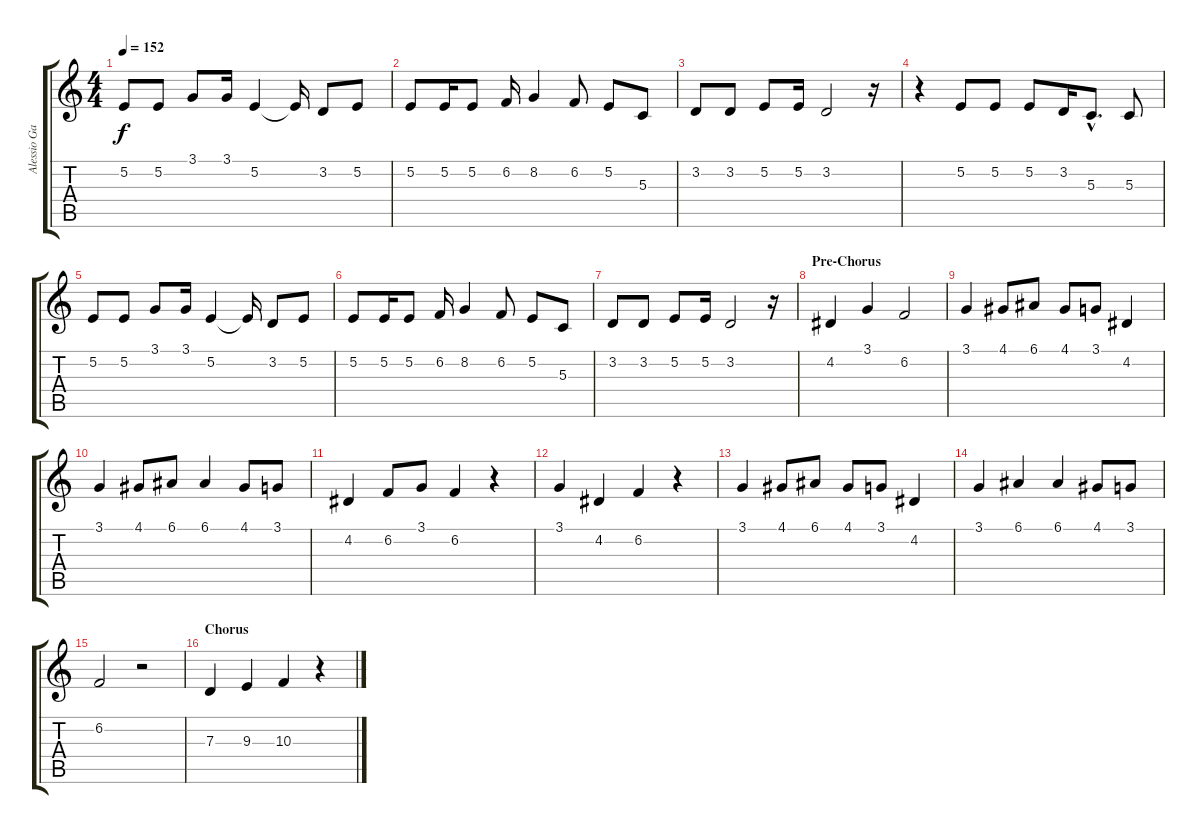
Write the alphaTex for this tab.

\track ("Alessio Garavello" "Alessio Ga") {instrument lead2sawtooth}
\staff {score tabs}
\tuning (E4 B3 G3 D3 A2 E2) {hide}
\ts (4 4)
\tempo 152
\clef g2
\ks c
5.2.8{dy f} 5.2.8 3.1.8 3.1.16 5.2.4 5.2{t}.16 3.2.8 5.2.8 |
5.2.8 5.2.16 5.2.8 6.2.16 8.2.4 6.2.8 5.2.8 5.3.8 |
3.2.8 3.2.8 5.2.8 5.2.16 3.2.2 r.16 |
r.4 5.2.8 5.2.8 5.2.8 3.2.16 5.3{hac}.8{d} 5.3.8 |
5.2.8 5.2.8 3.1.8 3.1.16 5.2.4 5.2{t}.16 3.2.8 5.2.8 |
5.2.8 5.2.16 5.2.8 6.2.16 8.2.4 6.2.8 5.2.8 5.3.8 |
3.2.8 3.2.8 5.2.8 5.2.16 3.2.2 r.16 |
\section ("" "Pre-Chorus")
4.2.4 3.1.4 6.2.2 |
3.1.4 4.1.8 6.1.8 4.1.8 3.1.8 4.2.4 |
3.1.4 4.1.8 6.1.8 6.1.4 4.1.8 3.1.8 |
4.2.4 6.2.8 3.1.8 6.2.4 r.4 |
3.1.4 4.2.4 6.2.4 r.4 |
3.1.4 4.1.8 6.1.8 4.1.8 3.1.8 4.2.4 |
3.1.4 6.1.4 6.1.4 4.1.8 3.1.8 |
6.2.2 r.2 |
\section ("" "Chorus")
7.3.4 9.3.4 10.3.4 r.4
